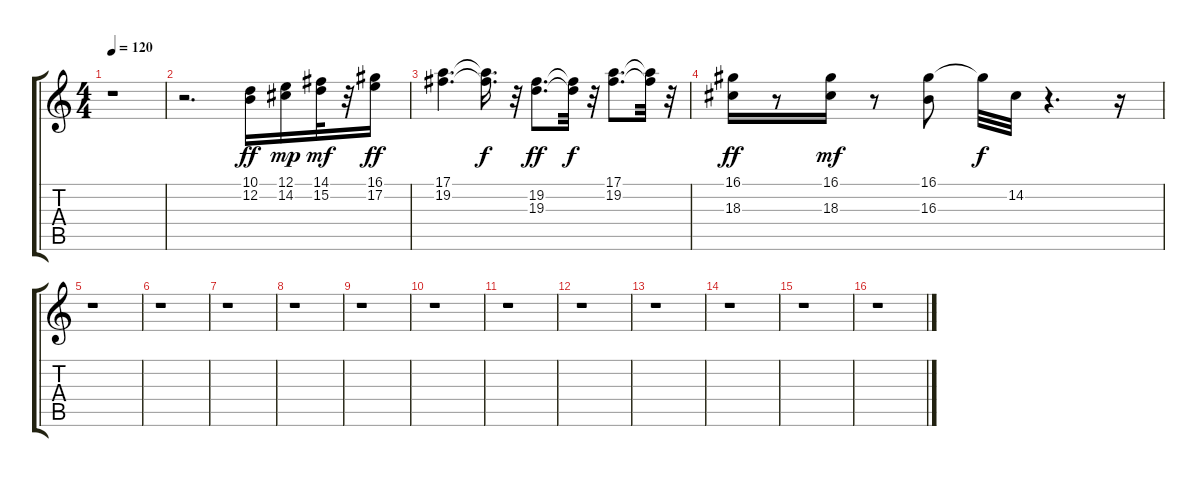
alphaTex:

\track "" {instrument brasssection}
\staff {score tabs}
\tuning (E4 B3 G3 D3 A2 E2) {hide}
\ts (4 4)
\tempo 120
\clef g2
\ks c
r.1{dy ff} |
r.2{d} (10.1 12.2).16 (12.1 14.2).16{dy mp} (14.1 15.2).32{dy mf} r.32 (16.1 17.2).16{dy ff} |
(17.1 19.2).4{d} (17.1{t} 19.2{t}).16{d dy f} r.32 (19.2 19.3).8{d dy ff} (19.2{t} 19.3{t}).32{dy f} r.32 (17.1 19.2).8{d} (17.1{t} 19.2{t}).32 r.32 |
(16.1 18.3).16{dy ff} r.8 (16.1 18.3).16{dy mf} r.8 (16.1 16.3).8 16.1{t}.32{dy f} 14.2.32 r.4{d} r.16 |
r.1 |
r.1 |
r.1 |
r.1 |
r.1 |
r.1 |
r.1 |
r.1 |
r.1 |
r.1 |
r.1 |
r.1
